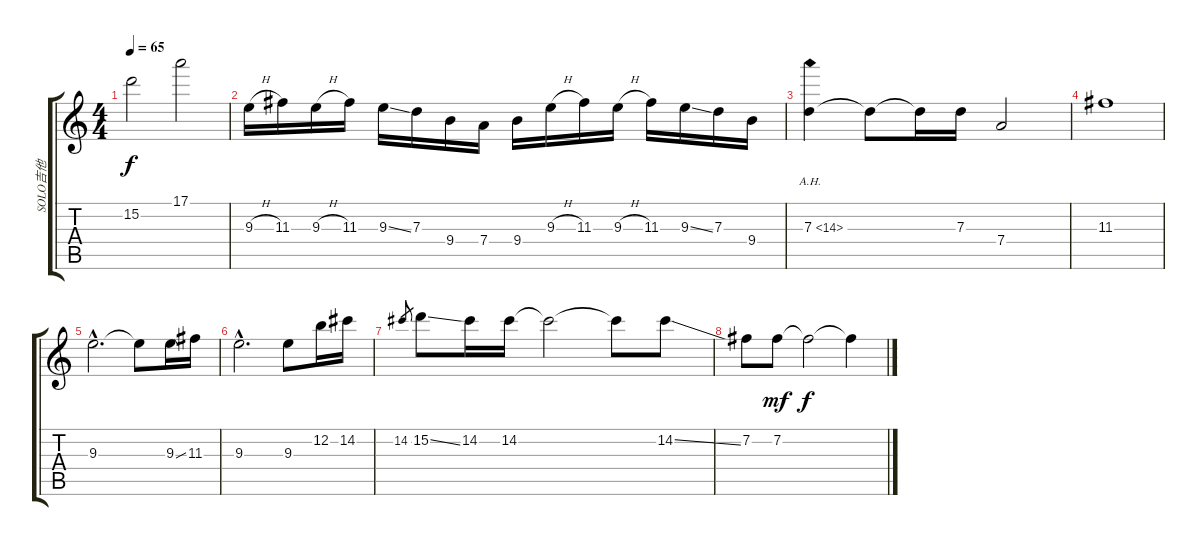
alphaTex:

\track ("SOLO吉他" "SOLO吉他") {instrument overdrivenguitar}
\staff {score tabs}
\tuning (E4 B3 G3 D3 A2 E2) {hide}
\ts (4 4)
\tempo 65
\clef g2
\ks c
15.2.2{dy f} 17.1.2 |
9.3{h}.16 11.3.16 9.3{h}.16 11.3.16 9.3{ss}.16 7.3.16 9.4.16 7.4.16 9.4.16 9.3{h}.16 11.3.16 9.3{h}.16 11.3.16 9.3{ss}.16 7.3.16 9.4.16 |
7.3{ah 7}.4 7.3{t}.8 7.3{t}.16 7.3.16 7.4.2 |
11.3.1 |
9.3{hac}.2{d} 9.3{t}.8 9.3{ss}.16 11.3.16 |
9.3{hac}.2{d} 9.3.8 12.2.16 14.2.16 |
14.2.8{gr} 15.2{ss}.8 14.2.16 14.2.16 14.2{t}.2 14.2{t}.8 14.2{ss}.8 |
7.2.8 7.2.8{dy mf} 7.2{t}.2{dy f} 7.2{t}.4
